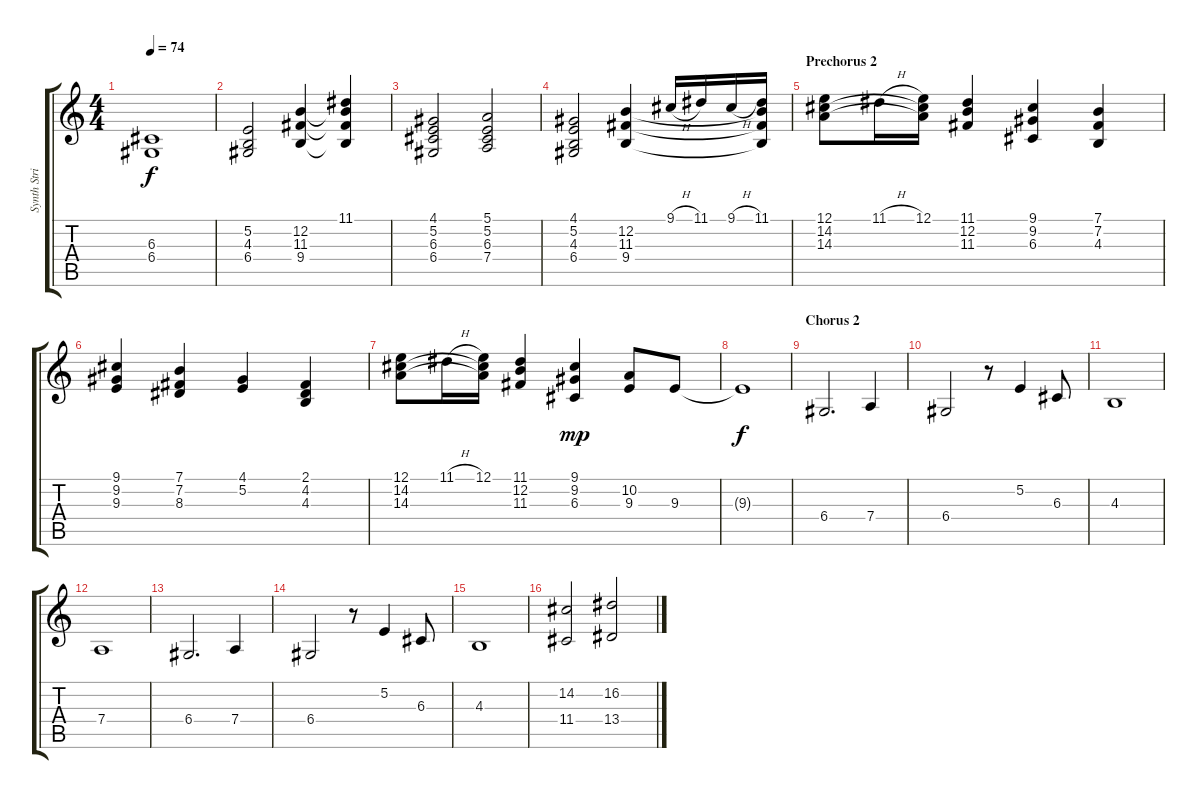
\track ("Synth Strings - Std Tuning" "Synth Stri") {instrument stringensemble1}
\staff {score tabs}
\tuning (E4 B3 G3 D3 A2 E2) {hide}
\ts (4 4)
\tempo 74
\clef g2
\ks c
(6.3 6.4).1{dy f} |
(5.2 4.3 6.4).2 (12.2 11.3 9.4).4 (11.1 12.2{t} 11.3{t} 9.4{t}).4 |
(4.1 5.2 6.3 6.4).2 (5.1 5.2 6.3 7.4).2 |
(4.1 5.2 4.3 6.4).2 (12.2 11.3 9.4).4 9.1{h}.16 11.1.16 9.1{h}.16 (11.1 12.2{t} 11.3{t} 9.4{t}).16 |
\section ("" "Prechorus 2")
(12.1 14.2 14.3).8 11.1{h}.16 (12.1 14.2{t} 14.3{t}).16 (11.1 12.2 11.3).4 (9.1 9.2 6.3).4 (7.1 7.2 4.3).4 |
(9.1 9.2 9.3).4 (7.1 7.2 8.3).4 (4.1 5.2).4 (2.1 4.2 4.3).4 |
(12.1 14.2 14.3).8 11.1{h}.16 (12.1 14.2{t} 14.3{t}).16 (11.1 12.2 11.3).4 (9.1 9.2 6.3).4{dy mp} (10.2 9.3).8 9.3.8 |
9.3{t}.1{dy f} |
\section ("" "Chorus 2")
6.4.2{d} 7.4.4 |
6.4.2 r.8 5.2.4 6.3.8 |
4.3.1 |
7.4.1 |
6.4.2{d} 7.4.4 |
6.4.2 r.8 5.2.4 6.3.8 |
4.3.1 |
(14.2 11.4).2 (16.2 13.4).2
